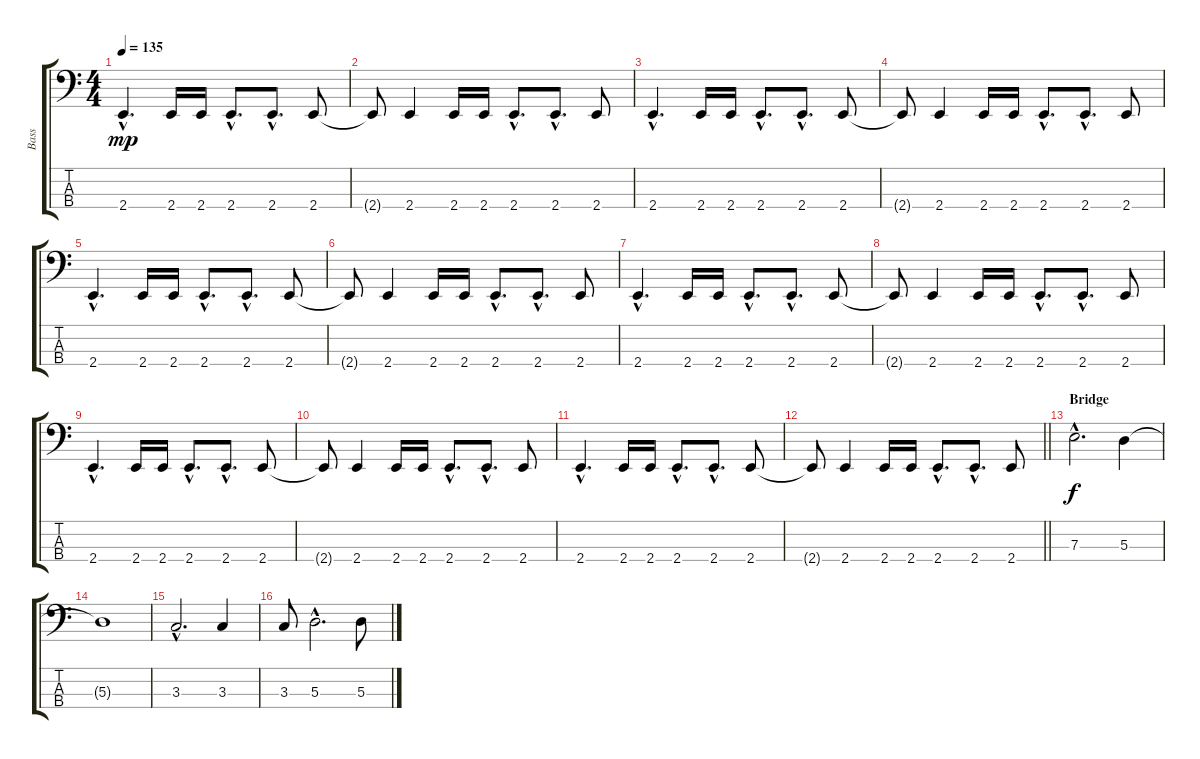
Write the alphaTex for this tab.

\track ("Bass" "Bass") {instrument electricbassfinger}
\staff {score tabs}
\tuning (G2 D2 A1 D1) {hide}
\ts (4 4)
\tempo 135
\clef f4
\ks c
2.4{hac}.4{d dy mp} 2.4.16 2.4.16 2.4{hac}.8{d} 2.4{hac}.8{d} 2.4.8 |
2.4{t}.8 2.4.4 2.4.16 2.4.16 2.4{hac}.8{d} 2.4{hac}.8{d} 2.4.8 |
2.4{hac}.4{d} 2.4.16 2.4.16 2.4{hac}.8{d} 2.4{hac}.8{d} 2.4.8 |
2.4{t}.8 2.4.4 2.4.16 2.4.16 2.4{hac}.8{d} 2.4{hac}.8{d} 2.4.8 |
2.4{hac}.4{d} 2.4.16 2.4.16 2.4{hac}.8{d} 2.4{hac}.8{d} 2.4.8 |
2.4{t}.8 2.4.4 2.4.16 2.4.16 2.4{hac}.8{d} 2.4{hac}.8{d} 2.4.8 |
2.4{hac}.4{d} 2.4.16 2.4.16 2.4{hac}.8{d} 2.4{hac}.8{d} 2.4.8 |
2.4{t}.8 2.4.4 2.4.16 2.4.16 2.4{hac}.8{d} 2.4{hac}.8{d} 2.4.8 |
2.4{hac}.4{d} 2.4.16 2.4.16 2.4{hac}.8{d} 2.4{hac}.8{d} 2.4.8 |
2.4{t}.8 2.4.4 2.4.16 2.4.16 2.4{hac}.8{d} 2.4{hac}.8{d} 2.4.8 |
2.4{hac}.4{d} 2.4.16 2.4.16 2.4{hac}.8{d} 2.4{hac}.8{d} 2.4.8 |
\barLineRight lightlight
2.4{t}.8 2.4.4 2.4.16 2.4.16 2.4{hac}.8{d} 2.4{hac}.8{d} 2.4.8 |
\section ("" "Bridge")
7.3{hac}.2{d dy f} 5.3.4 |
5.3{t}.1 |
3.3{hac}.2{d} 3.3.4 |
3.3.8 5.3{hac}.2{d} 5.3.8
